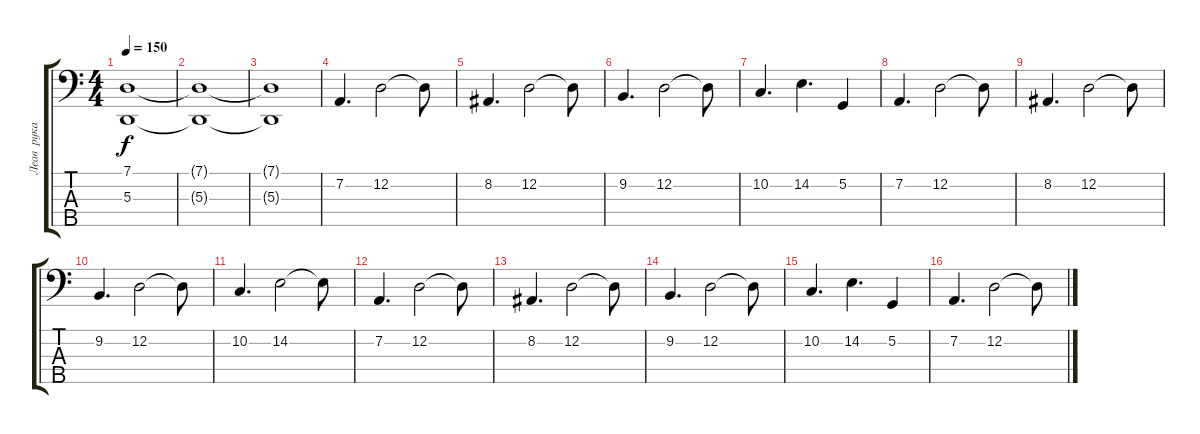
\track ("Леав  рука" "Леав  рука") {instrument stringensemble1}
\staff {score tabs}
\tuning (G2 D2 A1 E1 B0) {hide}
\ts (4 4)
\tempo 150
\clef f4
\ks c
(7.1{t} 5.3{t}).1{dy f} |
(7.1{t} 5.3{t}).1 |
(7.1{t} 5.3{t}).1 |
7.2.4{d} 12.2.2 12.2{t}.8 |
8.2.4{d} 12.2.2 12.2{t}.8 |
9.2.4{d} 12.2.2 12.2{t}.8 |
10.2.4{d} 14.2.4{d} 5.2.4 |
7.2.4{d} 12.2.2 12.2{t}.8 |
8.2.4{d} 12.2.2 12.2{t}.8 |
9.2.4{d} 12.2.2 12.2{t}.8 |
10.2.4{d} 14.2.2 14.2{t}.8 |
7.2.4{d} 12.2.2 12.2{t}.8 |
8.2.4{d} 12.2.2 12.2{t}.8 |
9.2.4{d} 12.2.2 12.2{t}.8 |
10.2.4{d} 14.2.4{d} 5.2.4 |
7.2.4{d} 12.2.2 12.2{t}.8
